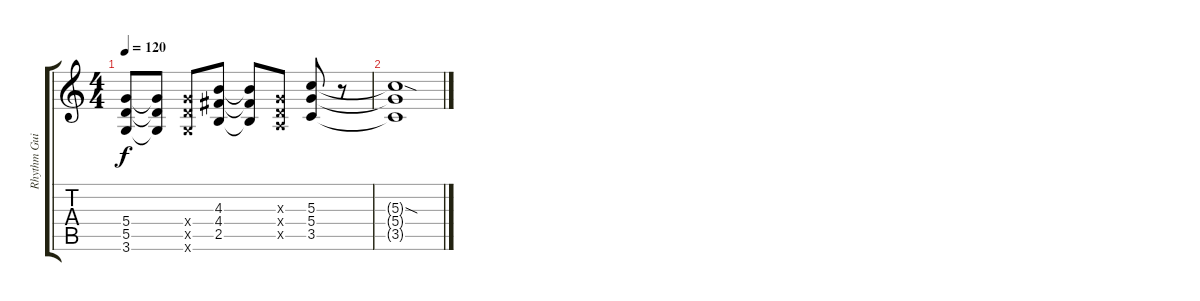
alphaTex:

\track ("Rhythm Guitar" "Rhythm Gui") {instrument overdrivenguitar}
\staff {score tabs}
\tuning (E4 B3 G3 D3 A2 E2) {hide}
\ts (4 4)
\tempo 120
\clef g2
\ks c
(5.4 5.5 3.6).8{dy f} (5.4{t} 5.5{t} 3.6{t}).8 (5.4{x} 5.5{x} 3.6{x}).8 (4.3 4.4 2.5).8 (4.3{t} 4.4{t} 2.5{t}).8 (0.3{x} 0.4{x} 0.5{x}).8 (5.3 5.4 3.5).8 r.8 |
(5.3{sod t} 5.4{t} 3.5{t}).1
